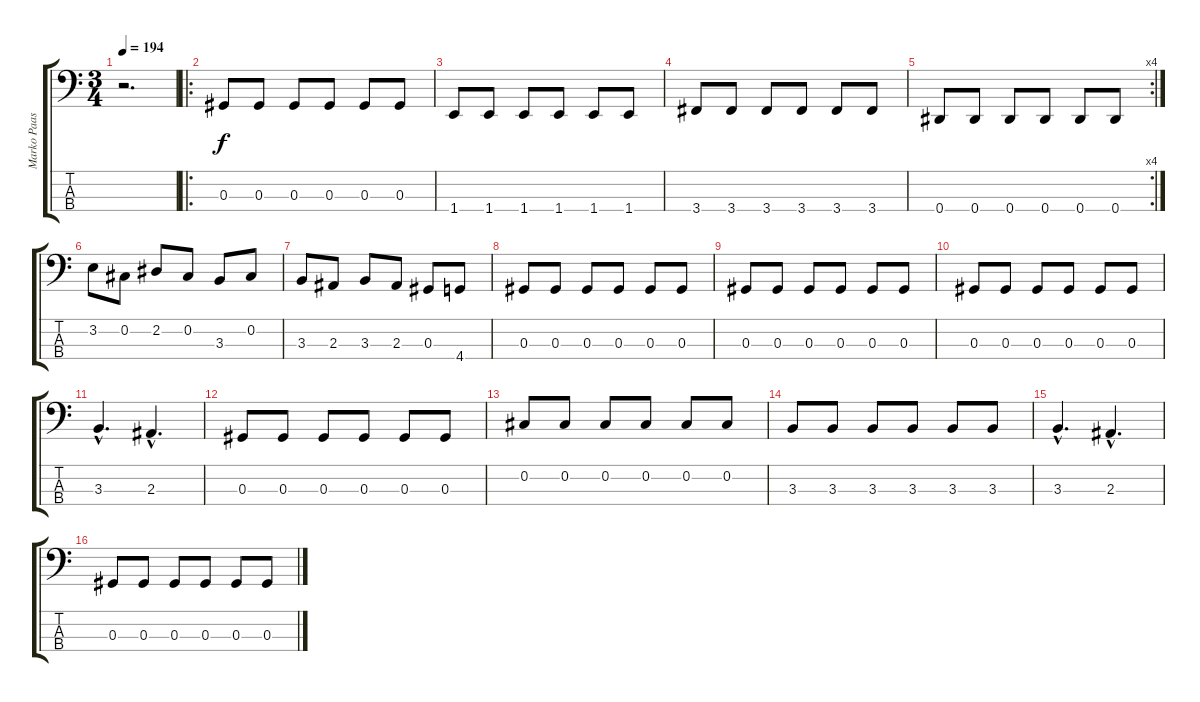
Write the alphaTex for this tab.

\track ("Marko Paasikoski" "Marko Paas") {instrument electricbasspick}
\staff {score tabs}
\tuning (Gb2 Db2 Ab1 Eb1) {hide}
\ts (3 4)
\tempo 194
\clef f4
\ks c
r.2{d dy f instrument electricbasspick} |
\ro
0.3.8 0.3.8 0.3.8 0.3.8 0.3.8 0.3.8 |
1.4.8 1.4.8 1.4.8 1.4.8 1.4.8 1.4.8 |
3.4.8 3.4.8 3.4.8 3.4.8 3.4.8 3.4.8 |
\rc 4
0.4.8 0.4.8 0.4.8 0.4.8 0.4.8 0.4.8 |
3.2.8 0.2.8 2.2.8 0.2.8 3.3.8 0.2.8 |
3.3.8 2.3.8 3.3.8 2.3.8 0.3.8 4.4.8 |
0.3.8 0.3.8 0.3.8 0.3.8 0.3.8 0.3.8 |
0.3.8 0.3.8 0.3.8 0.3.8 0.3.8 0.3.8 |
0.3.8 0.3.8 0.3.8 0.3.8 0.3.8 0.3.8 |
3.3{hac}.4{d} 2.3{hac}.4{d} |
0.3.8 0.3.8 0.3.8 0.3.8 0.3.8 0.3.8 |
0.2.8 0.2.8 0.2.8 0.2.8 0.2.8 0.2.8 |
3.3.8 3.3.8 3.3.8 3.3.8 3.3.8 3.3.8 |
3.3{hac}.4{d} 2.3{hac}.4{d} |
0.3.8 0.3.8 0.3.8 0.3.8 0.3.8 0.3.8
